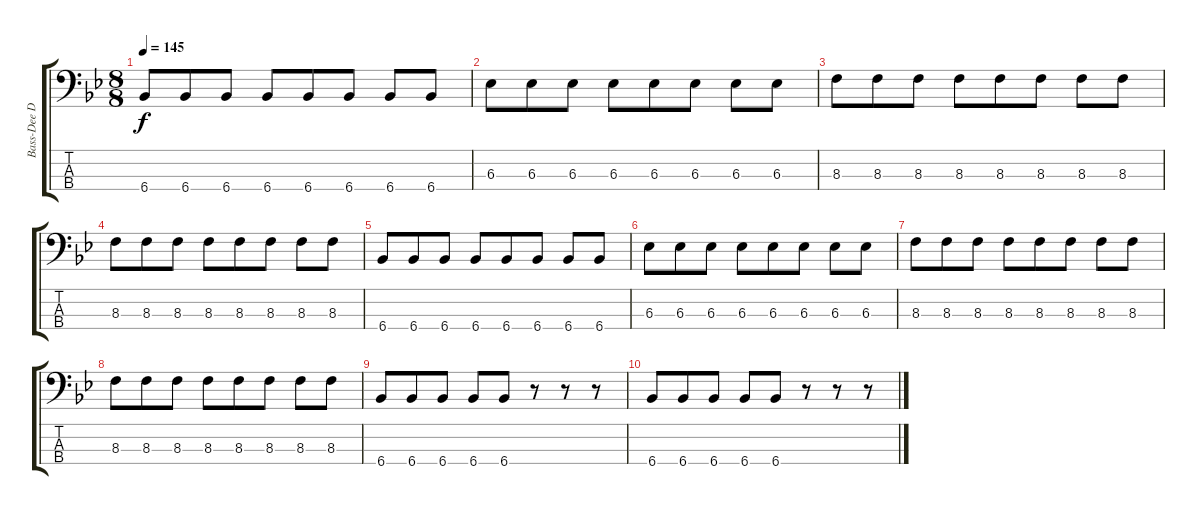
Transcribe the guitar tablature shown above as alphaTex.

\track ("Bass-Dee Dee" "Bass-Dee D") {instrument electricbasspick}
\staff {score tabs}
\tuning (G2 D2 A1 E1) {hide}
\ts (8 8)
\tempo 145
\clef f4
\ks bb
6.4.8{dy f} 6.4.8 6.4.8 6.4.8 6.4.8 6.4.8 6.4.8 6.4.8 |
6.3.8 6.3.8 6.3.8 6.3.8 6.3.8 6.3.8 6.3.8 6.3.8 |
8.3.8 8.3.8 8.3.8 8.3.8 8.3.8 8.3.8 8.3.8 8.3.8 |
8.3.8 8.3.8 8.3.8 8.3.8 8.3.8 8.3.8 8.3.8 8.3.8 |
6.4.8 6.4.8 6.4.8 6.4.8 6.4.8 6.4.8 6.4.8 6.4.8 |
6.3.8 6.3.8 6.3.8 6.3.8 6.3.8 6.3.8 6.3.8 6.3.8 |
8.3.8 8.3.8 8.3.8 8.3.8 8.3.8 8.3.8 8.3.8 8.3.8 |
8.3.8 8.3.8 8.3.8 8.3.8 8.3.8 8.3.8 8.3.8 8.3.8 |
6.4.8 6.4.8 6.4.8 6.4.8 6.4.8 r.8 r.8 r.8 |
6.4.8 6.4.8 6.4.8 6.4.8 6.4.8 r.8 r.8 r.8
